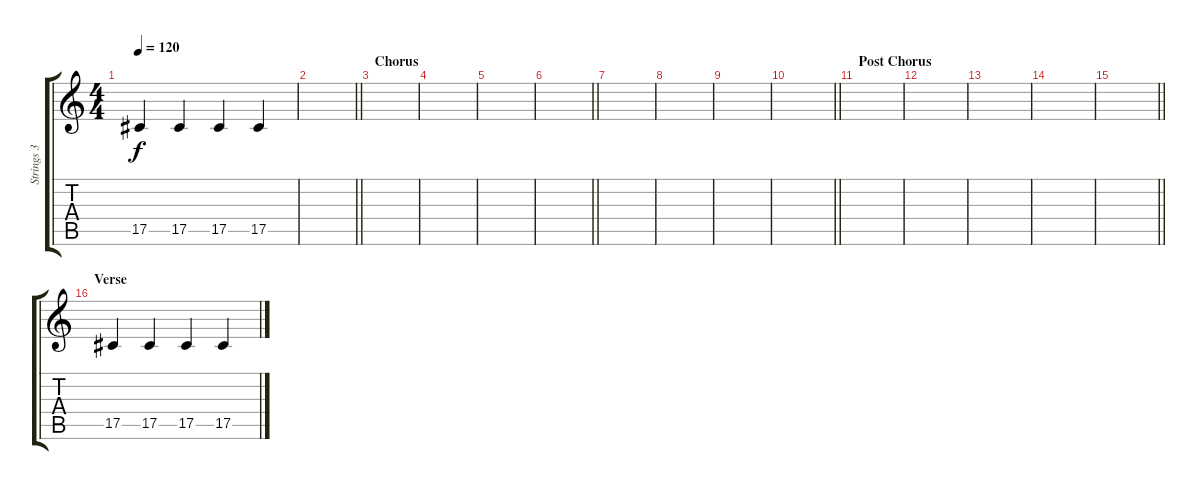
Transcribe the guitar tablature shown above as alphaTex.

\track ("Strings 3" "Strings 3") {instrument pizzicatostrings}
\staff {score tabs}
\tuning (Eb4 Bb3 Gb3 Db3 Ab2 Eb2) {hide}
\ts (4 4)
\tempo 120
\clef g2
\ks c
17.5.4{dy f} 17.5.4 17.5.4 17.5.4 |
\barLineRight lightlight
|
\section ("" "Chorus")
|
|
|
\barLineRight lightlight
|
|
|
|
\barLineRight lightlight
|
\section ("" "Post Chorus")
|
|
|
|
\barLineRight lightlight
|
\section ("" "Verse")
17.5.4 17.5.4 17.5.4 17.5.4
